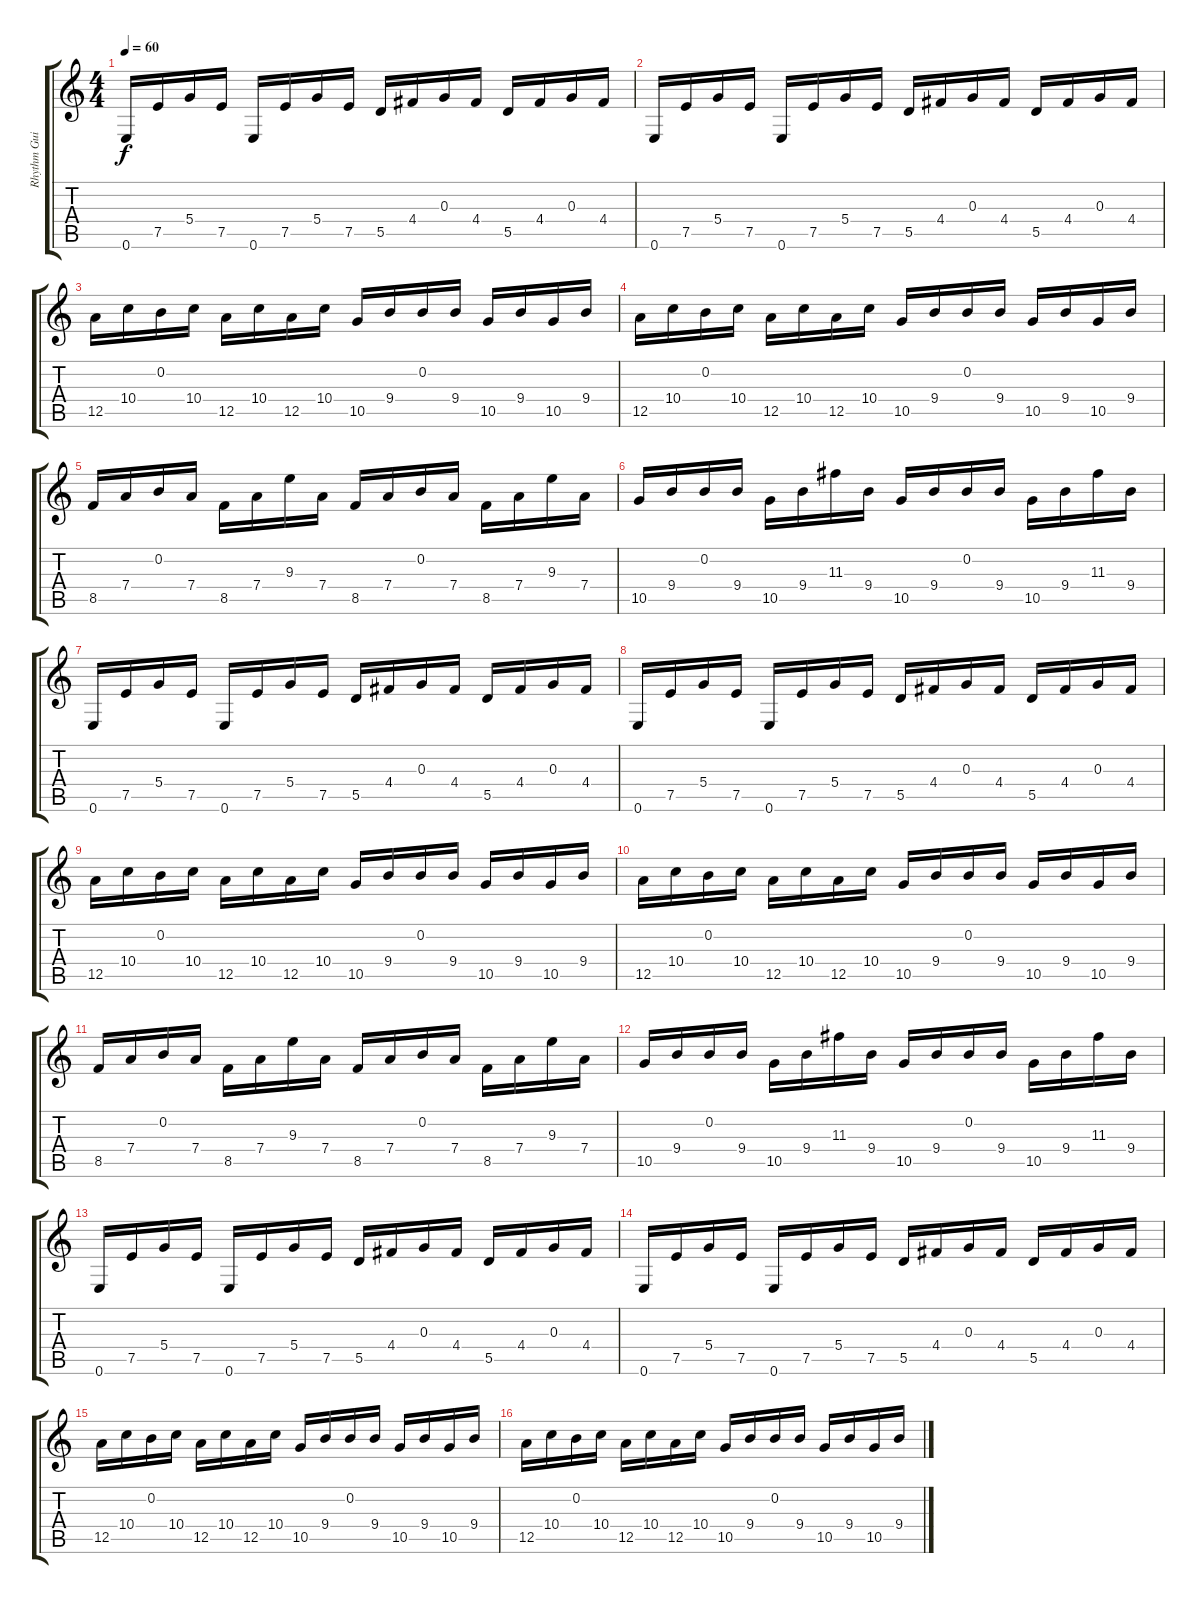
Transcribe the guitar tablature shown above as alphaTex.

\track ("Rhythm Guitar 1" "Rhythm Gui") {instrument acousticguitarsteel}
\staff {score tabs}
\tuning (E4 B3 G3 D3 A2 E2) {hide}
\ts (4 4)
\tempo 60
\clef g2
\ks c
0.6.16{dy f instrument acousticguitarsteel} 7.5.16 5.4.16 7.5.16 0.6.16 7.5.16 5.4.16 7.5.16 5.5.16 4.4.16 0.3.16 4.4.16 5.5.16 4.4.16 0.3.16 4.4.16 |
0.6.16 7.5.16 5.4.16 7.5.16 0.6.16 7.5.16 5.4.16 7.5.16 5.5.16 4.4.16 0.3.16 4.4.16 5.5.16 4.4.16 0.3.16 4.4.16 |
12.5.16 10.4.16 0.2.16 10.4.16 12.5.16 10.4.16 12.5.16 10.4.16 10.5.16 9.4.16 0.2.16 9.4.16 10.5.16 9.4.16 10.5.16 9.4.16 |
12.5.16 10.4.16 0.2.16 10.4.16 12.5.16 10.4.16 12.5.16 10.4.16 10.5.16 9.4.16 0.2.16 9.4.16 10.5.16 9.4.16 10.5.16 9.4.16 |
8.5.16 7.4.16 0.2.16 7.4.16 8.5.16 7.4.16 9.3.16 7.4.16 8.5.16 7.4.16 0.2.16 7.4.16 8.5.16 7.4.16 9.3.16 7.4.16 |
10.5.16 9.4.16 0.2.16 9.4.16 10.5.16 9.4.16 11.3.16 9.4.16 10.5.16 9.4.16 0.2.16 9.4.16 10.5.16 9.4.16 11.3.16 9.4.16 |
0.6.16 7.5.16 5.4.16 7.5.16 0.6.16 7.5.16 5.4.16 7.5.16 5.5.16 4.4.16 0.3.16 4.4.16 5.5.16 4.4.16 0.3.16 4.4.16 |
0.6.16 7.5.16 5.4.16 7.5.16 0.6.16 7.5.16 5.4.16 7.5.16 5.5.16 4.4.16 0.3.16 4.4.16 5.5.16 4.4.16 0.3.16 4.4.16 |
12.5.16 10.4.16 0.2.16 10.4.16 12.5.16 10.4.16 12.5.16 10.4.16 10.5.16 9.4.16 0.2.16 9.4.16 10.5.16 9.4.16 10.5.16 9.4.16 |
12.5.16 10.4.16 0.2.16 10.4.16 12.5.16 10.4.16 12.5.16 10.4.16 10.5.16 9.4.16 0.2.16 9.4.16 10.5.16 9.4.16 10.5.16 9.4.16 |
8.5.16 7.4.16 0.2.16 7.4.16 8.5.16 7.4.16 9.3.16 7.4.16 8.5.16 7.4.16 0.2.16 7.4.16 8.5.16 7.4.16 9.3.16 7.4.16 |
10.5.16 9.4.16 0.2.16 9.4.16 10.5.16 9.4.16 11.3.16 9.4.16 10.5.16 9.4.16 0.2.16 9.4.16 10.5.16 9.4.16 11.3.16 9.4.16 |
0.6.16 7.5.16 5.4.16 7.5.16 0.6.16 7.5.16 5.4.16 7.5.16 5.5.16 4.4.16 0.3.16 4.4.16 5.5.16 4.4.16 0.3.16 4.4.16 |
0.6.16 7.5.16 5.4.16 7.5.16 0.6.16 7.5.16 5.4.16 7.5.16 5.5.16 4.4.16 0.3.16 4.4.16 5.5.16 4.4.16 0.3.16 4.4.16 |
12.5.16 10.4.16 0.2.16 10.4.16 12.5.16 10.4.16 12.5.16 10.4.16 10.5.16 9.4.16 0.2.16 9.4.16 10.5.16 9.4.16 10.5.16 9.4.16 |
12.5.16 10.4.16 0.2.16 10.4.16 12.5.16 10.4.16 12.5.16 10.4.16 10.5.16 9.4.16 0.2.16 9.4.16 10.5.16 9.4.16 10.5.16 9.4.16
